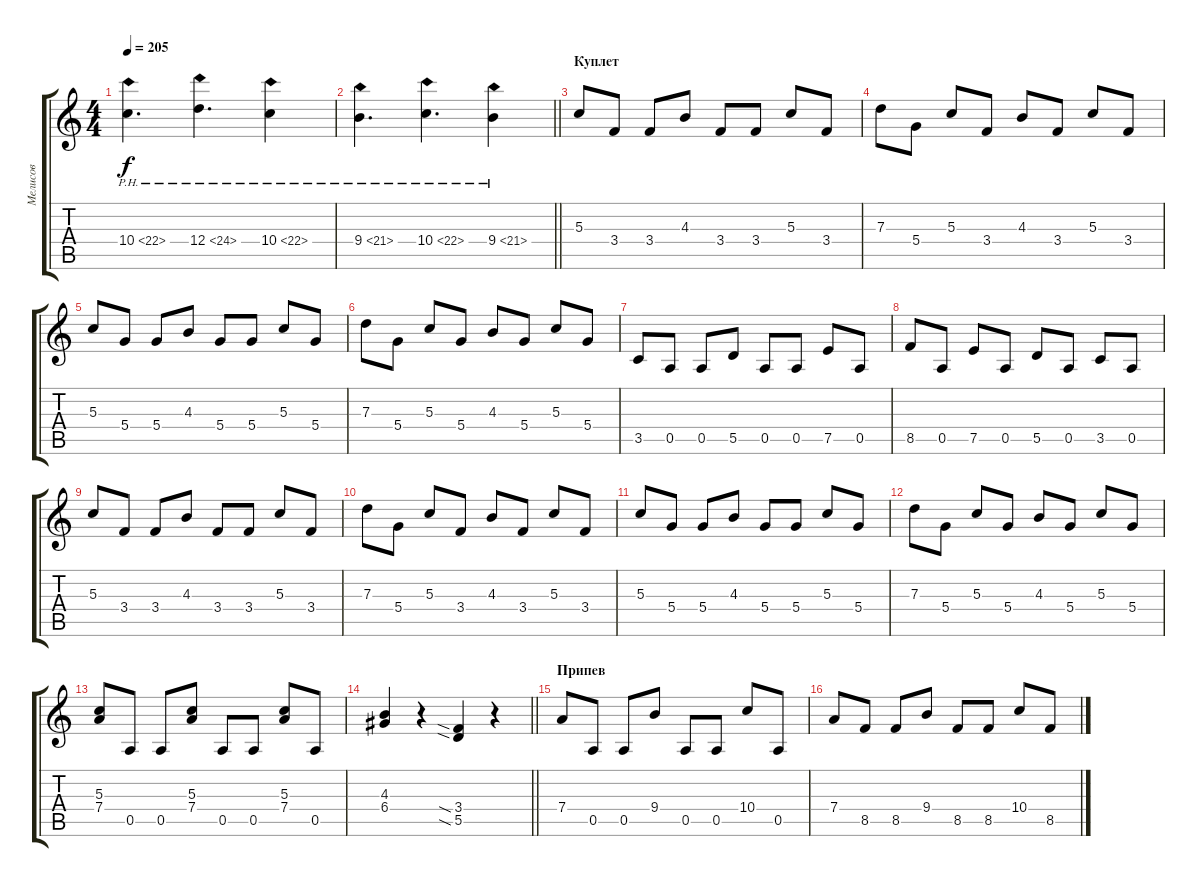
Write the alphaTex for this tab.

\track ("Мелисов" "Мелисов") {instrument overdrivenguitar}
\staff {score tabs}
\tuning (E4 B3 G3 D3 A2 E2) {hide}
\ts (4 4)
\tempo 205
\clef g2
\ks c
10.4{ph 12}.4{d dy f} 12.4{ph 12}.4{d} 10.4{ph 12}.4 |
\barLineRight lightlight
9.4{ph 12}.4{d} 10.4{ph 12}.4{d} 9.4{ph 12}.4 |
\section ("" "Куплет")
5.3.8 3.4.8 3.4.8 4.3.8 3.4.8 3.4.8 5.3.8 3.4.8 |
7.3.8 5.4.8 5.3.8 3.4.8 4.3.8 3.4.8 5.3.8 3.4.8 |
5.3.8 5.4.8 5.4.8 4.3.8 5.4.8 5.4.8 5.3.8 5.4.8 |
7.3.8 5.4.8 5.3.8 5.4.8 4.3.8 5.4.8 5.3.8 5.4.8 |
3.5.8 0.5.8 0.5.8 5.5.8 0.5.8 0.5.8 7.5.8 0.5.8 |
8.5.8 0.5.8 7.5.8 0.5.8 5.5.8 0.5.8 3.5.8 0.5.8 |
5.3.8 3.4.8 3.4.8 4.3.8 3.4.8 3.4.8 5.3.8 3.4.8 |
7.3.8 5.4.8 5.3.8 3.4.8 4.3.8 3.4.8 5.3.8 3.4.8 |
5.3.8 5.4.8 5.4.8 4.3.8 5.4.8 5.4.8 5.3.8 5.4.8 |
7.3.8 5.4.8 5.3.8 5.4.8 4.3.8 5.4.8 5.3.8 5.4.8 |
(5.3 7.4).8 0.5.8 0.5.8 (5.3 7.4).8 0.5.8 0.5.8 (5.3 7.4).8 0.5.8 |
\barLineRight lightlight
(4.3 6.4).4 r.4 (3.4{sia} 5.5{sia}).4 r.4 |
\section ("" "Припев")
7.4.8 0.5.8 0.5.8 9.4.8 0.5.8 0.5.8 10.4.8 0.5.8 |
7.4.8 8.5.8 8.5.8 9.4.8 8.5.8 8.5.8 10.4.8 8.5.8
